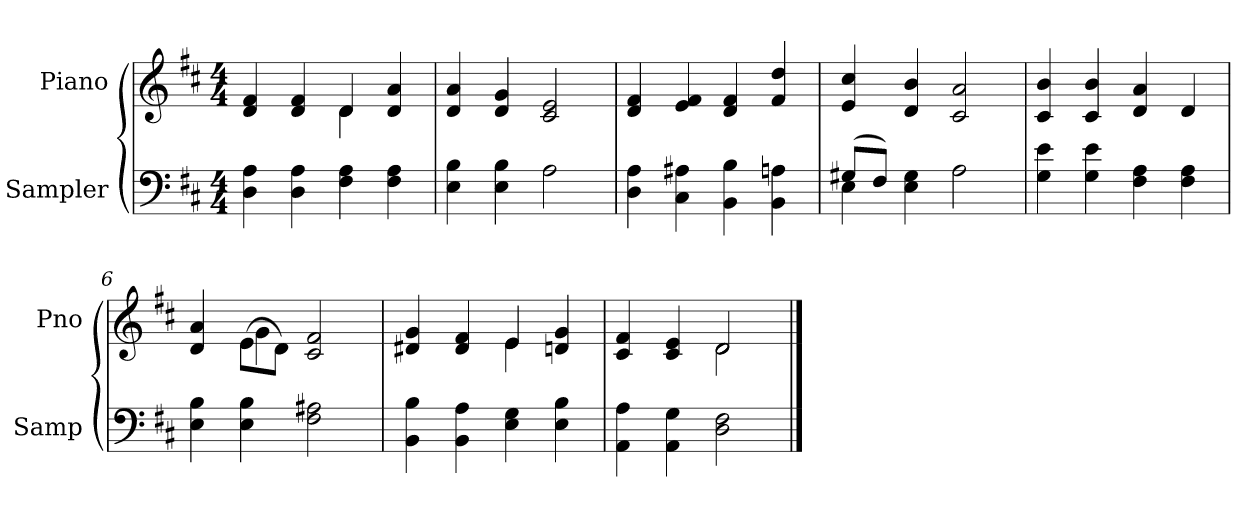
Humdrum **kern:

**kern	**kern
*part2	*part1
*staff2	*staff1
*I"Sampler	*I"Piano
*I'Samp	*I'Pno
*clefF4	*clefG2
*k[f#c#]	*k[f#c#]
*D:	*D:
*M4/4	*M4/4
=1	=1
*	*^
4D 4A	4d 4f#	2ryy
4D 4A	4d 4f#	.
4F# 4A	4d/	4d
4F# 4A	4d 4a	4ryy
*	*v	*v
=2	=2
4E 4B	4d 4a
4E 4B	4d 4g
2A	2c# 2e
=3	=3
4D 4A	4d 4f#
4C# 4A#X	4e 4f#
4BB 4B	4d 4f#
4BB 4An	4f# 4dd
=4	=4
*^	*
(8G#X/L	4E	4e 4cc#
8F#/J)	.	.
4E 4G#	2.ryy	4d 4b
2A	.	2c# 2a
*v	*v	*
=5	=5
4G 4e	4c# 4b
4G 4e	4c# 4b
4F# 4A	4d 4a
4F# 4A	4d
=6	=6
*	*^
4E 4B	4d 4a	4ryy
4E 4B	(8e\L	4g
.	8d\J)	.
2F# 2A#X	2c# 2f#	2ryy
=7	=7	=7
4BB 4B	4d#X 4g	2ryy
4BB 4A	4d# 4f#	.
4E 4G	4e/	4e
4E 4B	4dn 4g	4ryy
=8	=8	=8
4AA 4A	4c# 4f#	2ryy
4AA 4G	4c# 4e	.
2D 2F#	2d/	2d
*	*v	*v
==	==
*-	*-
